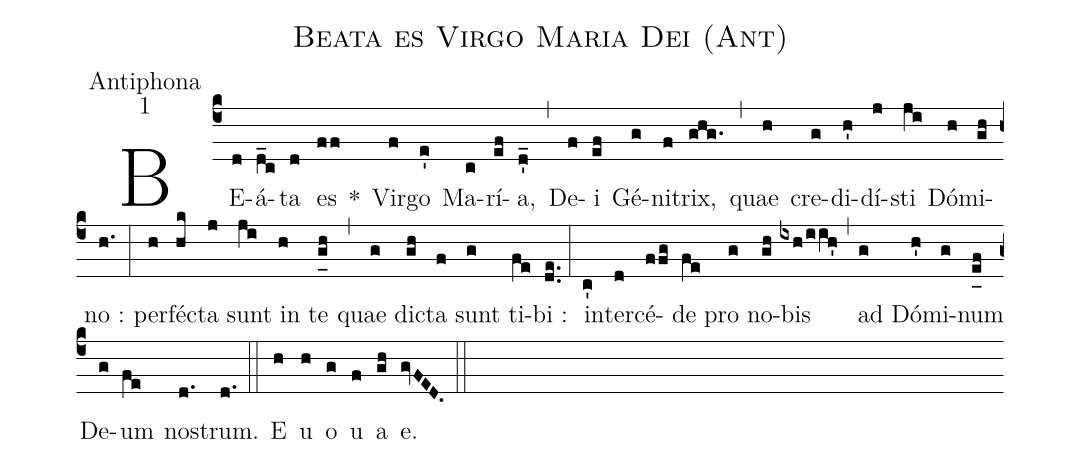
name:Beata es Virgo Maria Dei (Ant);
office-part:Antiphona;
mode:1;
%%
(c4) BE(d)á(d_c)ta(d) es(ff) *() Vir(f)go(e') Ma(c)rí(ef)a,(d'_) (,) De(f)i(ef) Gé(g)ni(f)trix,(ghg.) (,) quae(h) cre(g)di(h')dí(j)sti(ji) Dó(h)mi(gh)no :(h.) (:) per(h)fé(hk)cta(j) sunt(ji) in(h) te(g_[uh:l]h) (,) quae(g) di(gh)cta(f) sunt(g) ti(fe)bi :(de..) (:) in(c')ter(d)cé(ffg)de(fe) pro(g) no(gh)bis(ixh/iih') (,) ad(g) Dó(h')mi(g)num(e_[uh:l]f) De(g)um(fe) no(d.)strum.(d.) (::) <eu>E(h) u(h) o(g) u(f) a(gh) e.</eu>(gvFED.) (::)
